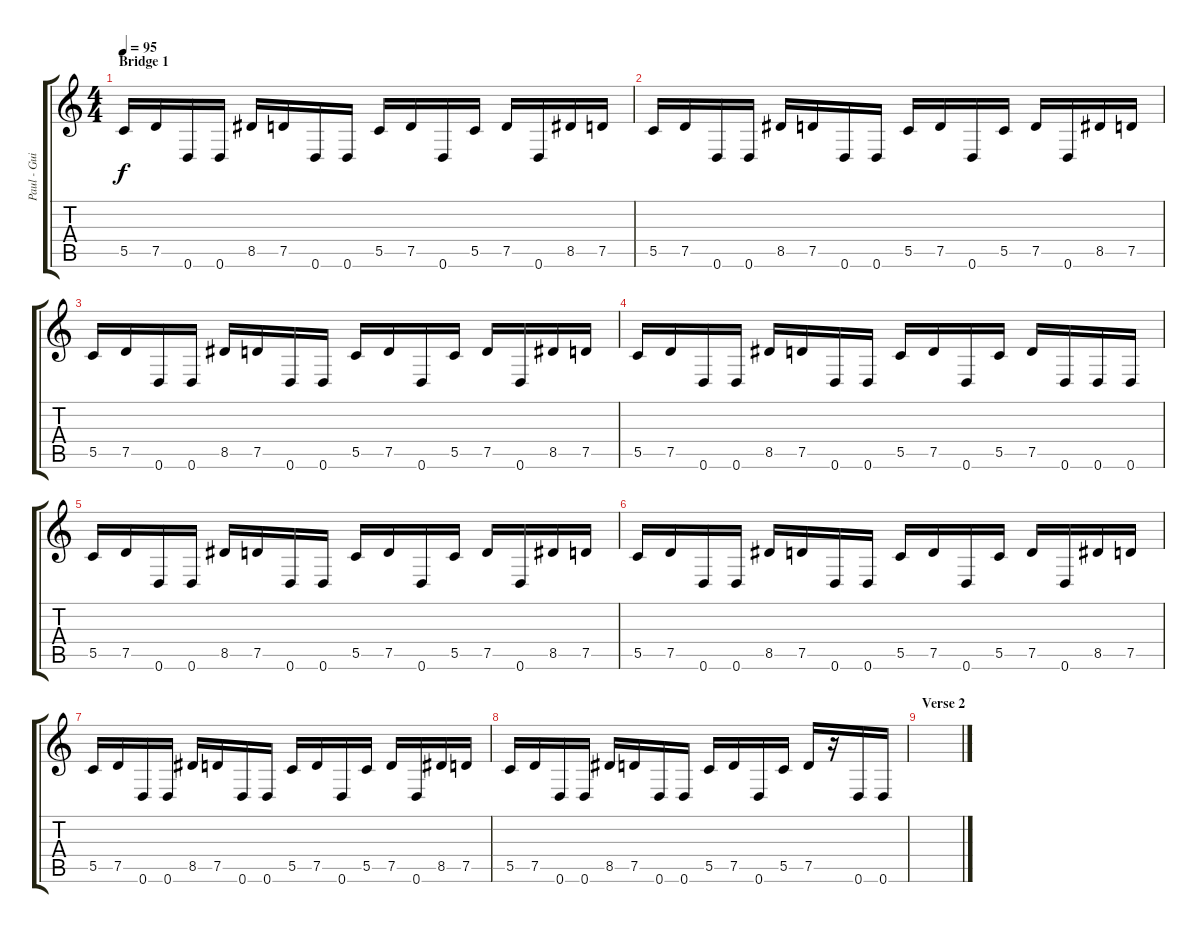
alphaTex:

\track ("Paul - Guitar 2" "Paul - Gui") {instrument distortionguitar}
\staff {score tabs}
\tuning (D4 A3 F3 C3 G2 D2) {hide}
\ts (4 4)
\section ("" "Bridge 1")
\tempo 95
\clef g2
\ks c
5.5.16{dy f} 7.5.16 0.6.16 0.6.16 8.5.16 7.5.16 0.6.16 0.6.16 5.5.16 7.5.16 0.6.16 5.5.16 7.5.16 0.6.16 8.5.16 7.5.16 |
5.5.16 7.5.16 0.6.16 0.6.16 8.5.16 7.5.16 0.6.16 0.6.16 5.5.16 7.5.16 0.6.16 5.5.16 7.5.16 0.6.16 8.5.16 7.5.16 |
5.5.16 7.5.16 0.6.16 0.6.16 8.5.16 7.5.16 0.6.16 0.6.16 5.5.16 7.5.16 0.6.16 5.5.16 7.5.16 0.6.16 8.5.16 7.5.16 |
5.5.16 7.5.16 0.6.16 0.6.16 8.5.16 7.5.16 0.6.16 0.6.16 5.5.16 7.5.16 0.6.16 5.5.16 7.5.16 0.6.16 0.6.16 0.6.16 |
5.5.16 7.5.16 0.6.16 0.6.16 8.5.16 7.5.16 0.6.16 0.6.16 5.5.16 7.5.16 0.6.16 5.5.16 7.5.16 0.6.16 8.5.16 7.5.16 |
5.5.16 7.5.16 0.6.16 0.6.16 8.5.16 7.5.16 0.6.16 0.6.16 5.5.16 7.5.16 0.6.16 5.5.16 7.5.16 0.6.16 8.5.16 7.5.16 |
5.5.16 7.5.16 0.6.16 0.6.16 8.5.16 7.5.16 0.6.16 0.6.16 5.5.16 7.5.16 0.6.16 5.5.16 7.5.16 0.6.16 8.5.16 7.5.16 |
5.5.16 7.5.16 0.6.16 0.6.16 8.5.16 7.5.16 0.6.16 0.6.16 5.5.16 7.5.16 0.6.16 5.5.16 7.5.16 r.16 0.6.16 0.6.16 |
\section ("" "Verse 2")
